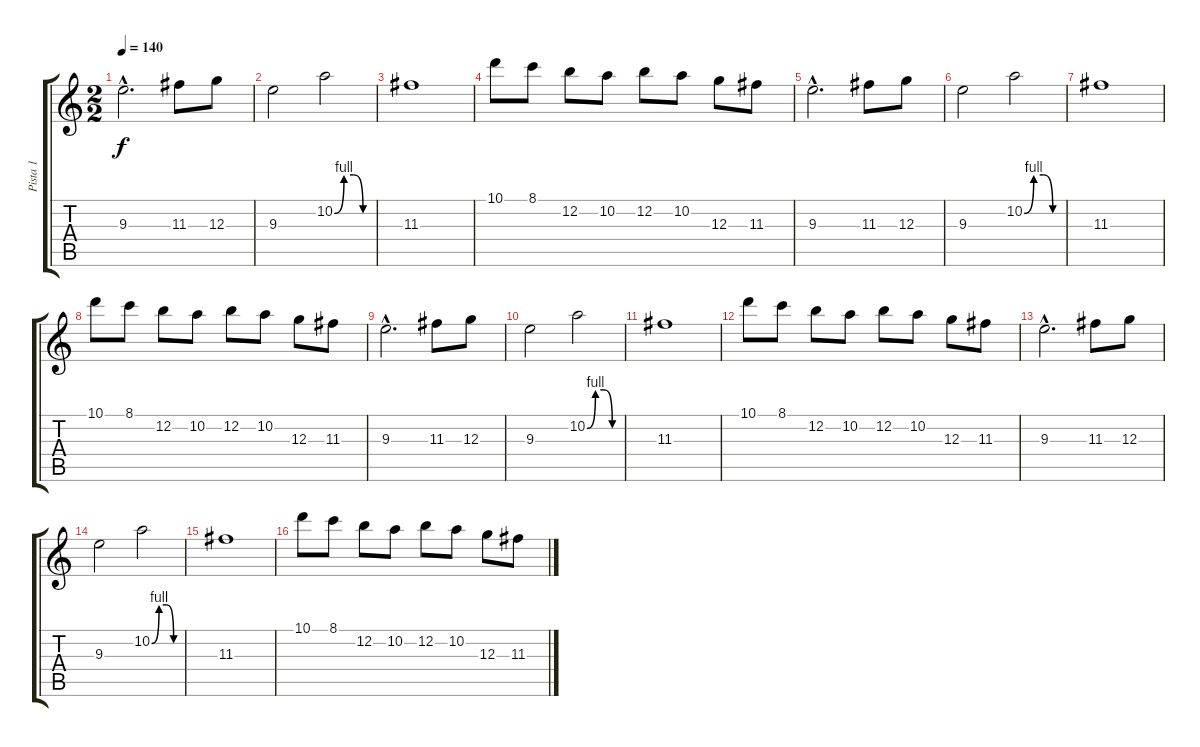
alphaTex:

\track ("Pista 1" "Pista 1") {instrument distortionguitar}
\staff {score tabs}
\tuning (E4 B3 G3 D3 A2 E2) {hide}
\ts (2 2)
\tempo 140
\clef g2
\ks c
9.3{hac}.2{d dy f instrument distortionguitar} 11.3.8 12.3.8 |
9.3.2 10.2{be (custom 0 0 15 4 30 4 45 0 60 0)}.2 |
11.3.1 |
10.1.8 8.1.8 12.2.8 10.2.8 12.2.8 10.2.8 12.3.8 11.3.8 |
9.3{hac}.2{d} 11.3.8 12.3.8 |
9.3.2 10.2{be (custom 0 0 15 4 30 4 45 0 60 0)}.2 |
11.3.1 |
10.1.8 8.1.8 12.2.8 10.2.8 12.2.8 10.2.8 12.3.8 11.3.8 |
9.3{hac}.2{d} 11.3.8 12.3.8 |
9.3.2 10.2{be (custom 0 0 15 4 30 4 45 0 60 0)}.2 |
11.3.1 |
10.1.8 8.1.8 12.2.8 10.2.8 12.2.8 10.2.8 12.3.8 11.3.8 |
9.3{hac}.2{d} 11.3.8 12.3.8 |
9.3.2 10.2{be (custom 0 0 15 4 30 4 45 0 60 0)}.2 |
11.3.1 |
10.1.8 8.1.8 12.2.8 10.2.8 12.2.8 10.2.8 12.3.8 11.3.8
